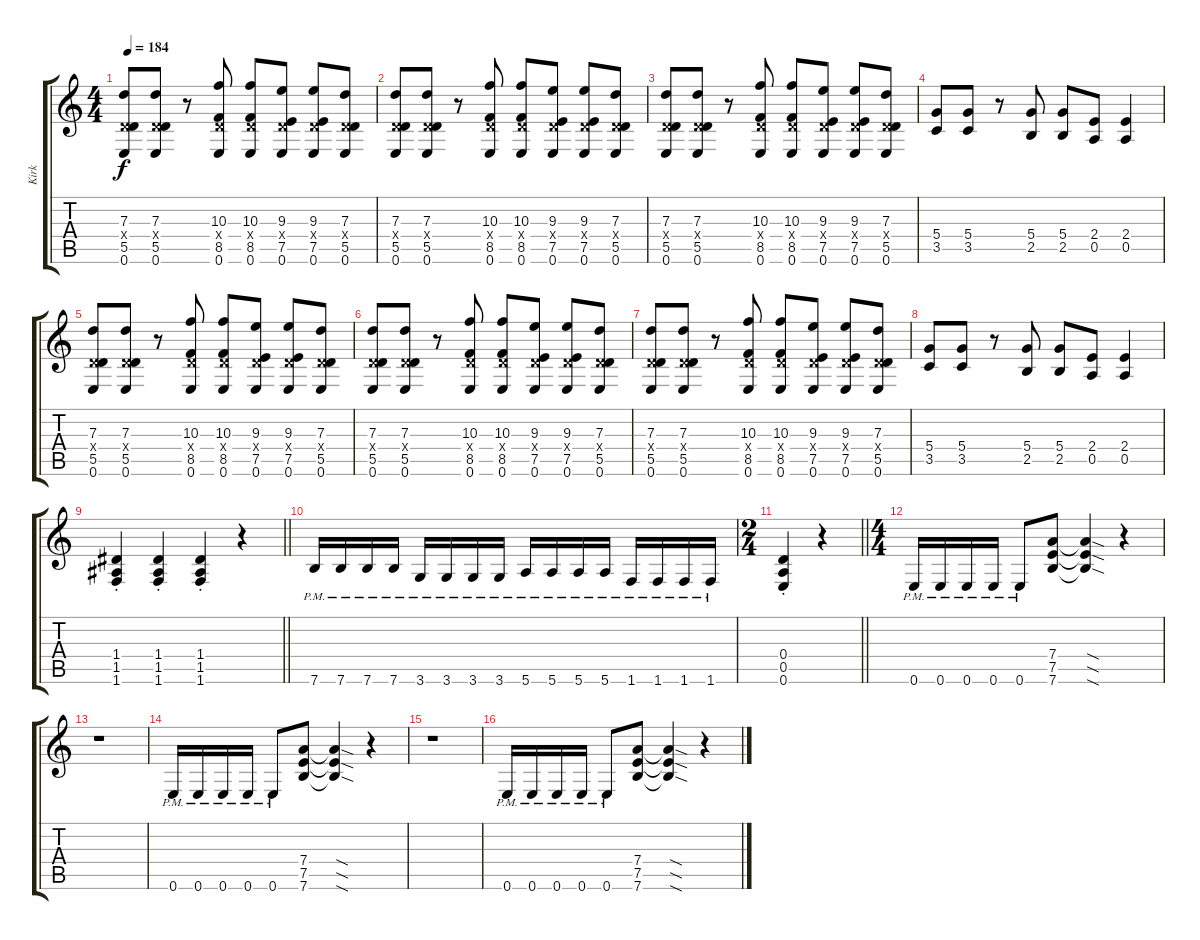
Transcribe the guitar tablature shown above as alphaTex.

\track ("Kirk" "Kirk") {instrument distortionguitar}
\staff {score tabs}
\tuning (E4 B3 G3 D3 A2 E2) {hide}
\ts (4 4)
\tempo 184
\clef g2
\ks c
(7.3 0.4{x} 5.5 0.6).8{dy f} (7.3 0.4{x} 5.5 0.6).8 r.8 (10.3 0.4{x} 8.5 0.6).8 (10.3 0.4{x} 8.5 0.6).8 (9.3 0.4{x} 7.5 0.6).8 (9.3 0.4{x} 7.5 0.6).8 (7.3 0.4{x} 5.5 0.6).8 |
(7.3 0.4{x} 5.5 0.6).8 (7.3 0.4{x} 5.5 0.6).8 r.8 (10.3 0.4{x} 8.5 0.6).8 (10.3 0.4{x} 8.5 0.6).8 (9.3 0.4{x} 7.5 0.6).8 (9.3 0.4{x} 7.5 0.6).8 (7.3 0.4{x} 5.5 0.6).8 |
(7.3 0.4{x} 5.5 0.6).8 (7.3 0.4{x} 5.5 0.6).8 r.8 (10.3 0.4{x} 8.5 0.6).8 (10.3 0.4{x} 8.5 0.6).8 (9.3 0.4{x} 7.5 0.6).8 (9.3 0.4{x} 7.5 0.6).8 (7.3 0.4{x} 5.5 0.6).8 |
(5.4 3.5).8 (5.4 3.5).8 r.8 (5.4 2.5).8 (5.4 2.5).8 (2.4 0.5).8 (2.4 0.5).4 |
(7.3 0.4{x} 5.5 0.6).8 (7.3 0.4{x} 5.5 0.6).8 r.8 (10.3 0.4{x} 8.5 0.6).8 (10.3 0.4{x} 8.5 0.6).8 (9.3 0.4{x} 7.5 0.6).8 (9.3 0.4{x} 7.5 0.6).8 (7.3 0.4{x} 5.5 0.6).8 |
(7.3 0.4{x} 5.5 0.6).8 (7.3 0.4{x} 5.5 0.6).8 r.8 (10.3 0.4{x} 8.5 0.6).8 (10.3 0.4{x} 8.5 0.6).8 (9.3 0.4{x} 7.5 0.6).8 (9.3 0.4{x} 7.5 0.6).8 (7.3 0.4{x} 5.5 0.6).8 |
(7.3 0.4{x} 5.5 0.6).8 (7.3 0.4{x} 5.5 0.6).8 r.8 (10.3 0.4{x} 8.5 0.6).8 (10.3 0.4{x} 8.5 0.6).8 (9.3 0.4{x} 7.5 0.6).8 (9.3 0.4{x} 7.5 0.6).8 (7.3 0.4{x} 5.5 0.6).8 |
(5.4 3.5).8 (5.4 3.5).8 r.8 (5.4 2.5).8 (5.4 2.5).8 (2.4 0.5).8 (2.4 0.5).4 |
\barLineRight lightlight
(1.4{st} 1.5{st} 1.6{st}).4 (1.4{st} 1.5{st} 1.6{st}).4 (1.4{st} 1.5{st} 1.6{st}).4 r.4 |
7.6{pm}.16 7.6{pm}.16 7.6{pm}.16 7.6{pm}.16 3.6{pm}.16 3.6{pm}.16 3.6{pm}.16 3.6{pm}.16 5.6{pm}.16 5.6{pm}.16 5.6{pm}.16 5.6{pm}.16 1.6{pm}.16 1.6{pm}.16 1.6{pm}.16 1.6{pm}.16 |
\ts (2 4)
\barLineRight lightlight
(0.4{st} 0.5{st} 0.6{st}).4 r.4 |
\ts (4 4)
0.6{pm}.16 0.6{pm}.16 0.6{pm}.16 0.6{pm}.16 0.6{pm}.8 (7.4 7.5 7.6).8 (7.4{sod t} 7.5{sod t} 7.6{sod t}).4 r.4 |
r.1 |
0.6{pm}.16 0.6{pm}.16 0.6{pm}.16 0.6{pm}.16 0.6{pm}.8 (7.4 7.5 7.6).8 (7.4{sod t} 7.5{sod t} 7.6{sod t}).4 r.4 |
r.1 |
0.6{pm}.16 0.6{pm}.16 0.6{pm}.16 0.6{pm}.16 0.6{pm}.8 (7.4 7.5 7.6).8 (7.4{sod t} 7.5{sod t} 7.6{sod t}).4 r.4
